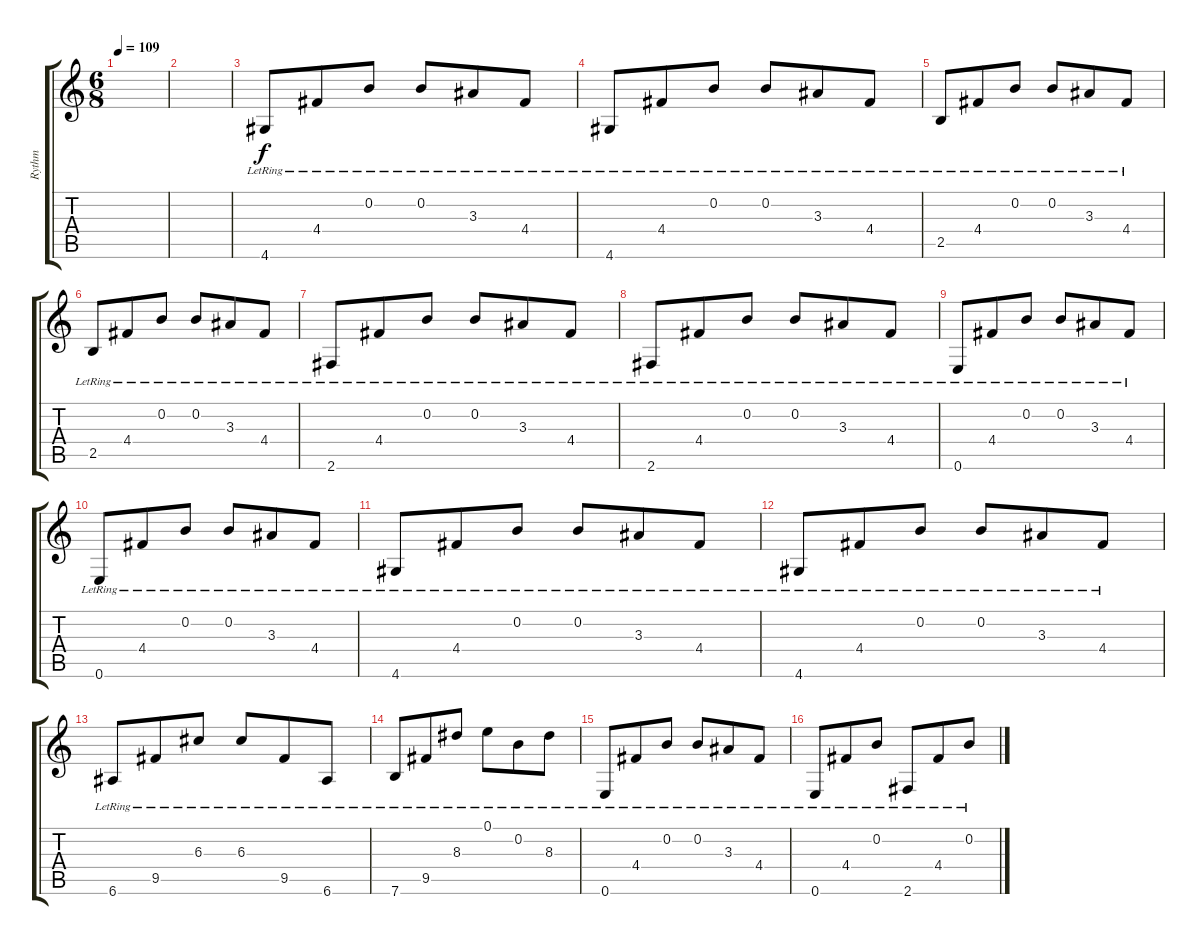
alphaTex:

\track ("Rythm" "Rythm") {instrument overdrivenguitar}
\staff {score tabs}
\tuning (E4 B3 G3 D3 A2 E2) {hide}
\ts (6 8)
\tempo 109
\clef g2
\ks c
|
|
4.6{lr}.8 4.4{lr}.8 0.2{lr}.8 0.2{lr}.8 3.3{lr}.8 4.4{lr}.8 |
4.6{lr}.8 4.4{lr}.8 0.2{lr}.8 0.2{lr}.8 3.3{lr}.8 4.4{lr}.8 |
2.5{lr}.8 4.4{lr}.8 0.2{lr}.8 0.2{lr}.8 3.3{lr}.8 4.4{lr}.8 |
2.5{lr}.8 4.4{lr}.8 0.2{lr}.8 0.2{lr}.8 3.3{lr}.8 4.4{lr}.8 |
2.6{lr}.8 4.4{lr}.8 0.2{lr}.8 0.2{lr}.8 3.3{lr}.8 4.4{lr}.8 |
2.6{lr}.8 4.4{lr}.8 0.2{lr}.8 0.2{lr}.8 3.3{lr}.8 4.4{lr}.8 |
0.6{lr}.8 4.4{lr}.8 0.2{lr}.8 0.2{lr}.8 3.3{lr}.8 4.4{lr}.8 |
0.6{lr}.8 4.4{lr}.8 0.2{lr}.8 0.2{lr}.8 3.3{lr}.8 4.4{lr}.8 |
4.6{lr}.8 4.4{lr}.8 0.2{lr}.8 0.2{lr}.8 3.3{lr}.8 4.4{lr}.8 |
4.6{lr}.8 4.4{lr}.8 0.2{lr}.8 0.2{lr}.8 3.3{lr}.8 4.4{lr}.8 |
6.6{lr}.8 9.5{lr}.8 6.3{lr}.8 6.3{lr}.8 9.5{lr}.8 6.6{lr}.8 |
7.6{lr}.8 9.5{lr}.8 8.3{lr}.8 0.1{lr}.8 0.2{lr}.8 8.3{lr}.8 |
0.6{lr}.8 4.4{lr}.8 0.2{lr}.8 0.2{lr}.8 3.3{lr}.8 4.4{lr}.8 |
0.6{lr}.8 4.4{lr}.8 0.2{lr}.8 2.6{lr}.8 4.4{lr}.8 0.2{lr}.8
